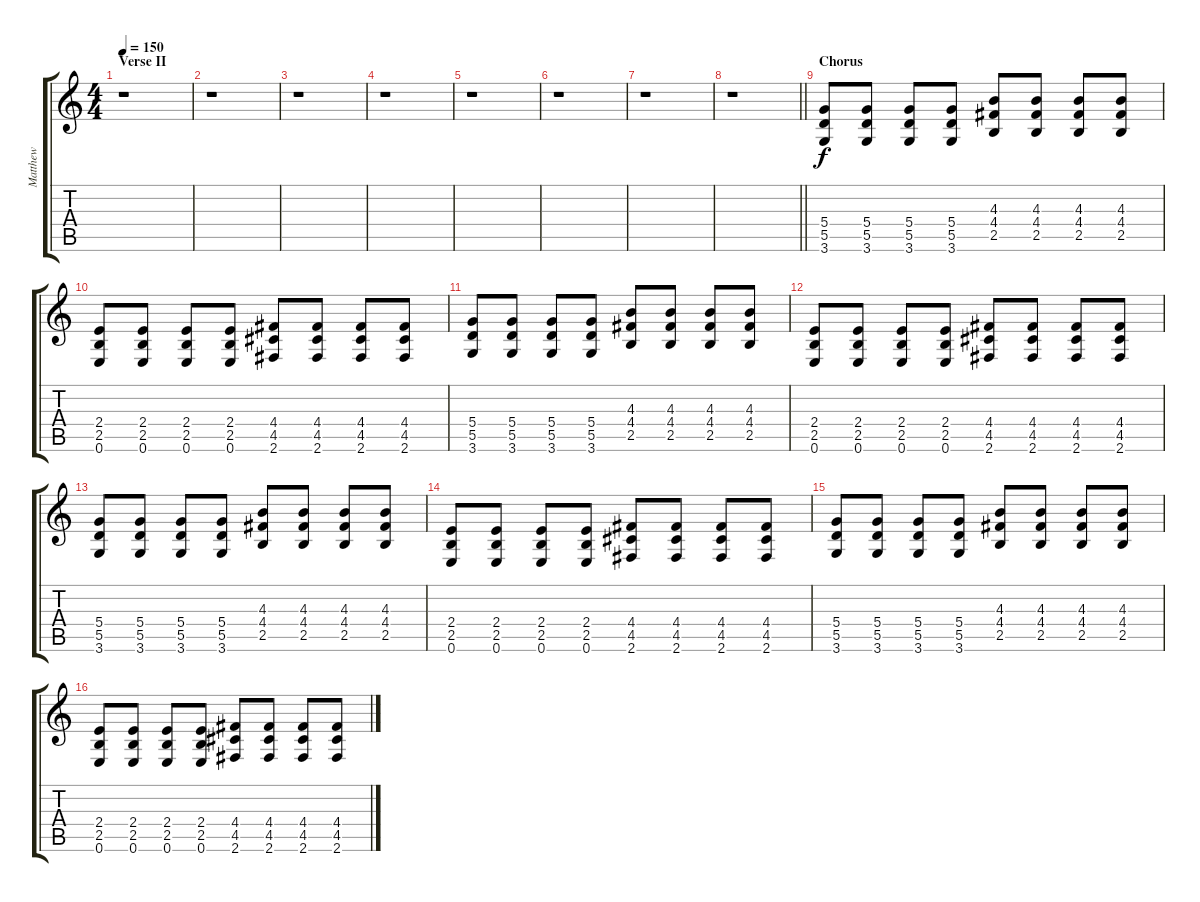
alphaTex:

\track ("Matthew" "Matthew") {instrument overdrivenguitar}
\staff {score tabs}
\tuning (E4 B3 G3 D3 A2 E2) {hide}
\ts (4 4)
\section ("" "Verse II")
\tempo 150
\clef g2
\ks c
r.1{dy fff} |
r.1 |
r.1 |
r.1 |
r.1 |
r.1 |
r.1 |
\barLineRight lightlight
r.1 |
\section ("" "Chorus")
(5.4 5.5 3.6).8{dy f volume 12} (5.4 5.5 3.6).8 (5.4 5.5 3.6).8 (5.4 5.5 3.6).8 (4.3 4.4 2.5).8 (4.3 4.4 2.5).8 (4.3 4.4 2.5).8 (4.3 4.4 2.5).8 |
(2.4 2.5 0.6).8 (2.4 2.5 0.6).8 (2.4 2.5 0.6).8 (2.4 2.5 0.6).8 (4.4 4.5 2.6).8 (4.4 4.5 2.6).8 (4.4 4.5 2.6).8 (4.4 4.5 2.6).8 |
(5.4 5.5 3.6).8 (5.4 5.5 3.6).8 (5.4 5.5 3.6).8 (5.4 5.5 3.6).8 (4.3 4.4 2.5).8 (4.3 4.4 2.5).8 (4.3 4.4 2.5).8 (4.3 4.4 2.5).8 |
(2.4 2.5 0.6).8 (2.4 2.5 0.6).8 (2.4 2.5 0.6).8 (2.4 2.5 0.6).8 (4.4 4.5 2.6).8 (4.4 4.5 2.6).8 (4.4 4.5 2.6).8 (4.4 4.5 2.6).8 |
(5.4 5.5 3.6).8 (5.4 5.5 3.6).8 (5.4 5.5 3.6).8 (5.4 5.5 3.6).8 (4.3 4.4 2.5).8 (4.3 4.4 2.5).8 (4.3 4.4 2.5).8 (4.3 4.4 2.5).8 |
(2.4 2.5 0.6).8 (2.4 2.5 0.6).8 (2.4 2.5 0.6).8 (2.4 2.5 0.6).8 (4.4 4.5 2.6).8 (4.4 4.5 2.6).8 (4.4 4.5 2.6).8 (4.4 4.5 2.6).8 |
(5.4 5.5 3.6).8 (5.4 5.5 3.6).8 (5.4 5.5 3.6).8 (5.4 5.5 3.6).8 (4.3 4.4 2.5).8 (4.3 4.4 2.5).8 (4.3 4.4 2.5).8 (4.3 4.4 2.5).8 |
(2.4 2.5 0.6).8 (2.4 2.5 0.6).8 (2.4 2.5 0.6).8 (2.4 2.5 0.6).8 (4.4 4.5 2.6).8 (4.4 4.5 2.6).8 (4.4 4.5 2.6).8 (4.4 4.5 2.6).8
